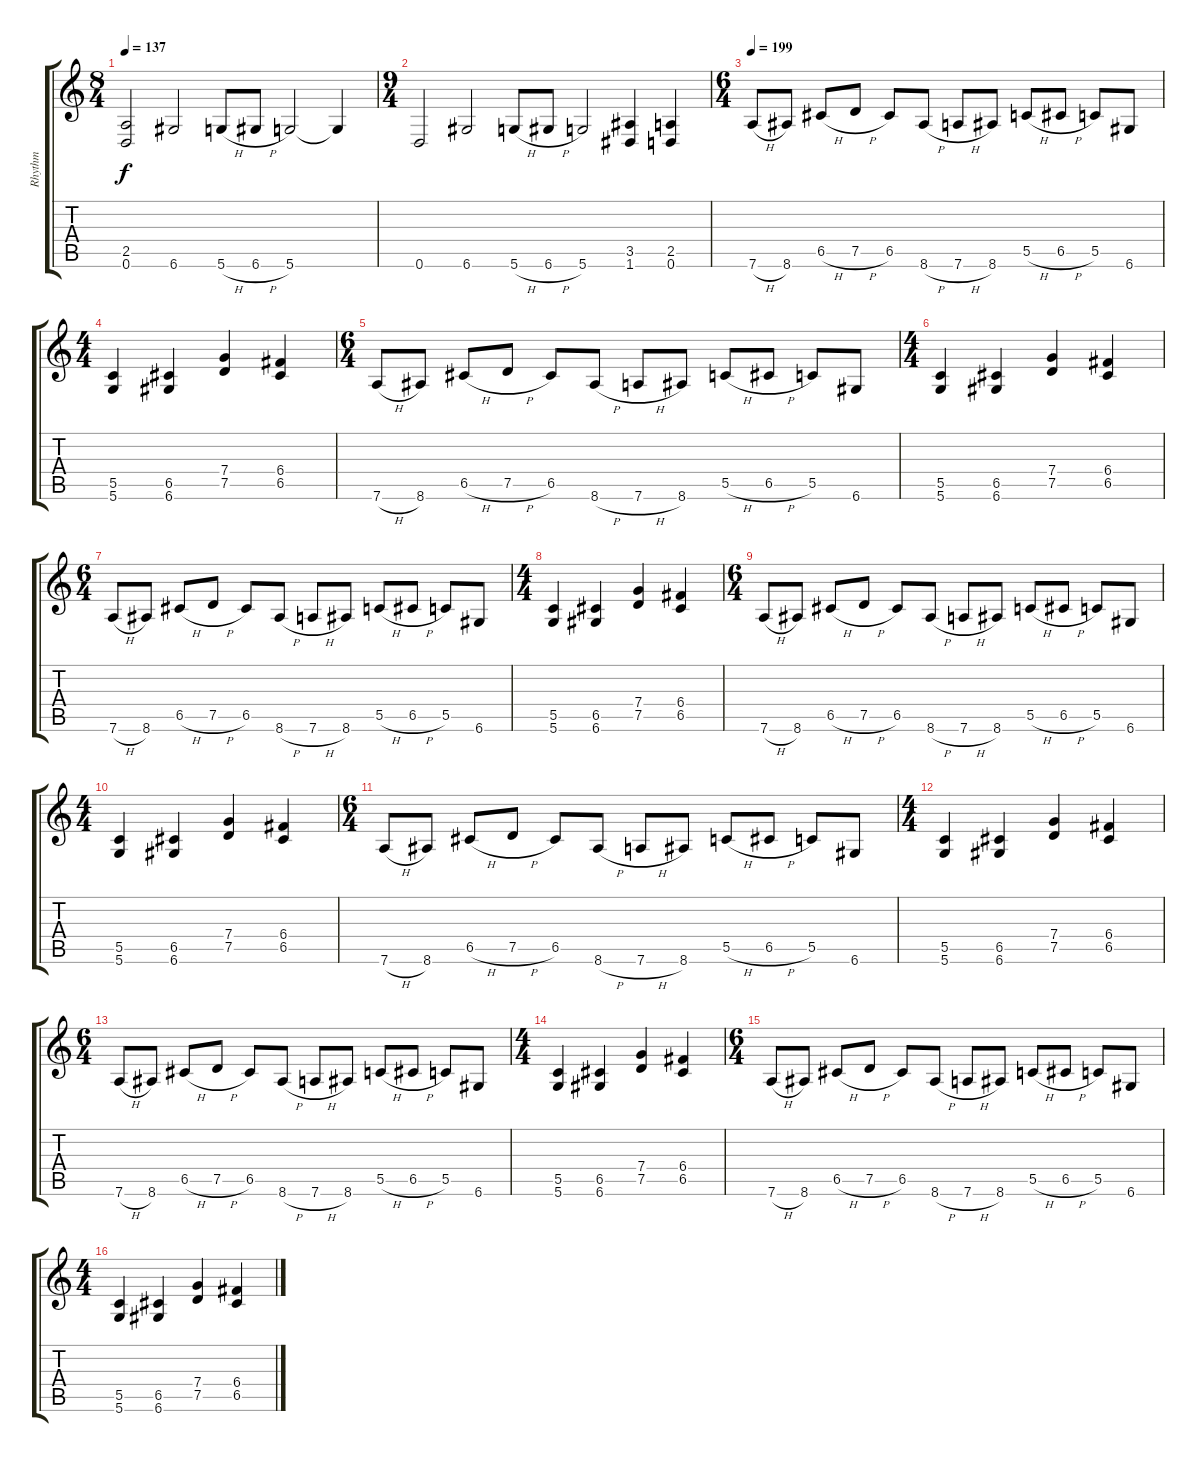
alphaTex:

\track ("Rhythm" "Rhythm") {instrument distortionguitar}
\staff {score tabs}
\tuning (D4 A3 F3 C3 G2 D2) {hide}
\ts (8 4)
\tempo 137
\clef g2
\ks c
(2.5 0.6).2{dy f} 6.6.2 5.6{h}.8 6.6{h}.8 5.6.2 5.6{t}.4 |
\ts (9 4)
0.6.2 6.6.2 5.6{h}.8 6.6{h}.8 5.6.2 (3.5 1.6).4 (2.5 0.6).4 |
\ts (6 4)
\tempo 199
7.6{h}.8 8.6.8 6.5{h}.8 7.5{h}.8 6.5.8 8.6{h}.8 7.6{h}.8 8.6.8 5.5{h}.8 6.5{h}.8 5.5.8 6.6.8 |
\ts (4 4)
(5.5 5.6).4 (6.5 6.6).4 (7.4 7.5).4 (6.4 6.5).4 |
\ts (6 4)
7.6{h}.8 8.6.8 6.5{h}.8 7.5{h}.8 6.5.8 8.6{h}.8 7.6{h}.8 8.6.8 5.5{h}.8 6.5{h}.8 5.5.8 6.6.8 |
\ts (4 4)
(5.5 5.6).4 (6.5 6.6).4 (7.4 7.5).4 (6.4 6.5).4 |
\ts (6 4)
7.6{h}.8 8.6.8 6.5{h}.8 7.5{h}.8 6.5.8 8.6{h}.8 7.6{h}.8 8.6.8 5.5{h}.8 6.5{h}.8 5.5.8 6.6.8 |
\ts (4 4)
(5.5 5.6).4 (6.5 6.6).4 (7.4 7.5).4 (6.4 6.5).4 |
\ts (6 4)
7.6{h}.8 8.6.8 6.5{h}.8 7.5{h}.8 6.5.8 8.6{h}.8 7.6{h}.8 8.6.8 5.5{h}.8 6.5{h}.8 5.5.8 6.6.8 |
\ts (4 4)
(5.5 5.6).4 (6.5 6.6).4 (7.4 7.5).4 (6.4 6.5).4 |
\ts (6 4)
7.6{h}.8 8.6.8 6.5{h}.8 7.5{h}.8 6.5.8 8.6{h}.8 7.6{h}.8 8.6.8 5.5{h}.8 6.5{h}.8 5.5.8 6.6.8 |
\ts (4 4)
(5.5 5.6).4 (6.5 6.6).4 (7.4 7.5).4 (6.4 6.5).4 |
\ts (6 4)
7.6{h}.8 8.6.8 6.5{h}.8 7.5{h}.8 6.5.8 8.6{h}.8 7.6{h}.8 8.6.8 5.5{h}.8 6.5{h}.8 5.5.8 6.6.8 |
\ts (4 4)
(5.5 5.6).4 (6.5 6.6).4 (7.4 7.5).4 (6.4 6.5).4 |
\ts (6 4)
7.6{h}.8 8.6.8 6.5{h}.8 7.5{h}.8 6.5.8 8.6{h}.8 7.6{h}.8 8.6.8 5.5{h}.8 6.5{h}.8 5.5.8 6.6.8 |
\ts (4 4)
(5.5 5.6).4 (6.5 6.6).4 (7.4 7.5).4 (6.4 6.5).4
